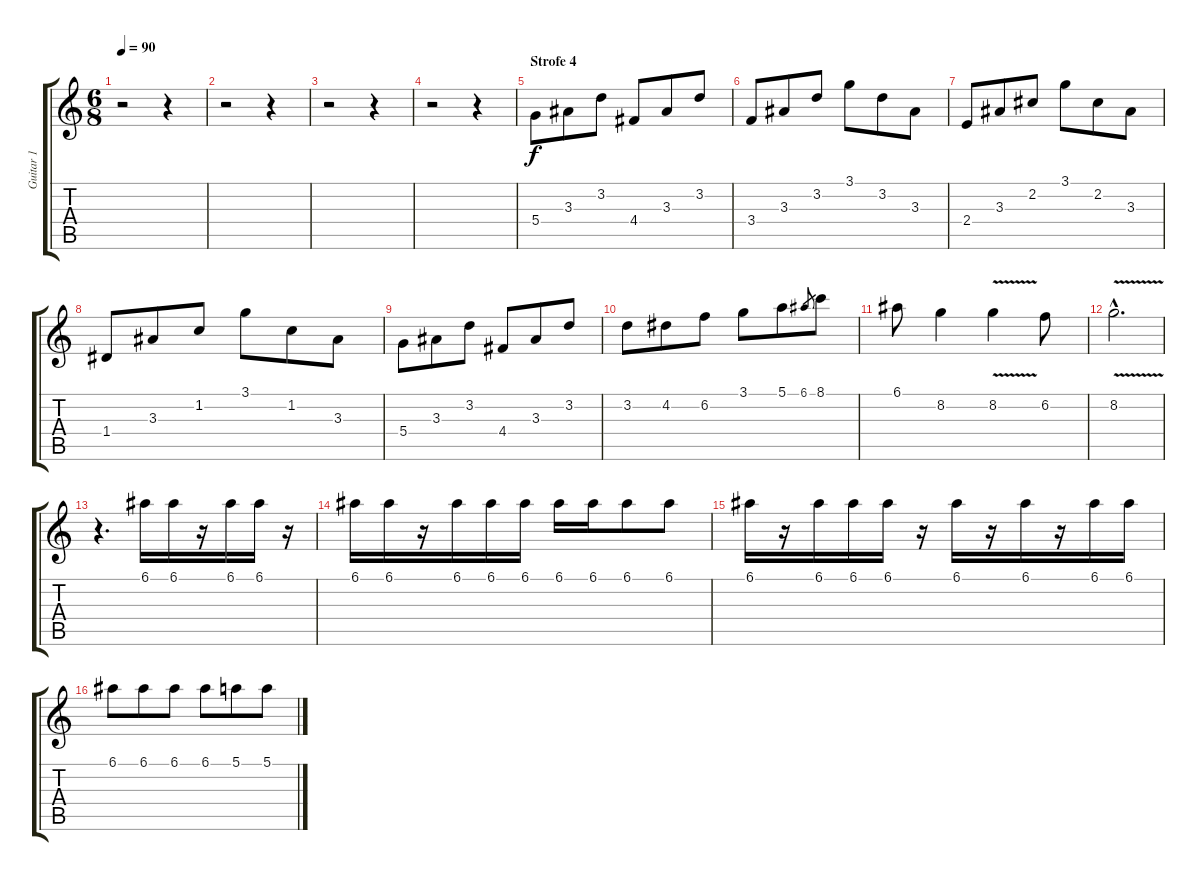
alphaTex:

\track ("Guitar 1" "Guitar 1") {instrument electricguitarjazz}
\staff {score tabs}
\tuning (E4 B3 G3 D3 A2 E2) {hide}
\ts (6 8)
\tempo 90
\clef g2
\ks c
r.2{dy f} r.4 |
r.2 r.4 |
r.2 r.4 |
r.2 r.4 |
\section ("" "Strofe 4")
5.4.8 3.3.8 3.2.8 4.4.8 3.3.8 3.2.8 |
3.4.8 3.3.8 3.2.8 3.1.8 3.2.8 3.3.8 |
2.4.8 3.3.8 2.2.8 3.1.8 2.2.8 3.3.8 |
1.4.8 3.3.8 1.2.8 3.1.8 1.2.8 3.3.8 |
5.4.8 3.3.8 3.2.8 4.4.8 3.3.8 3.2.8 |
3.2.8 4.2.8 6.2.8 3.1.8 5.1.8 6.1.8{gr} 8.1.8 |
6.1.8 8.2.4 8.2{v}.4 6.2.8 |
8.2{v hac}.2{d} |
r.4{d} 6.1.16 6.1.16 r.16 6.1.16 6.1.16 r.16 |
6.1.16 6.1.16 r.16 6.1.16 6.1.16 6.1.16 6.1.16 6.1.16 6.1.8 6.1.8 |
6.1.16 r.16 6.1.16 6.1.16 6.1.16 r.16 6.1.16 r.16 6.1.16 r.16 6.1.16 6.1.16 |
6.1.8 6.1.8 6.1.8 6.1.8 5.1.8 5.1.8
